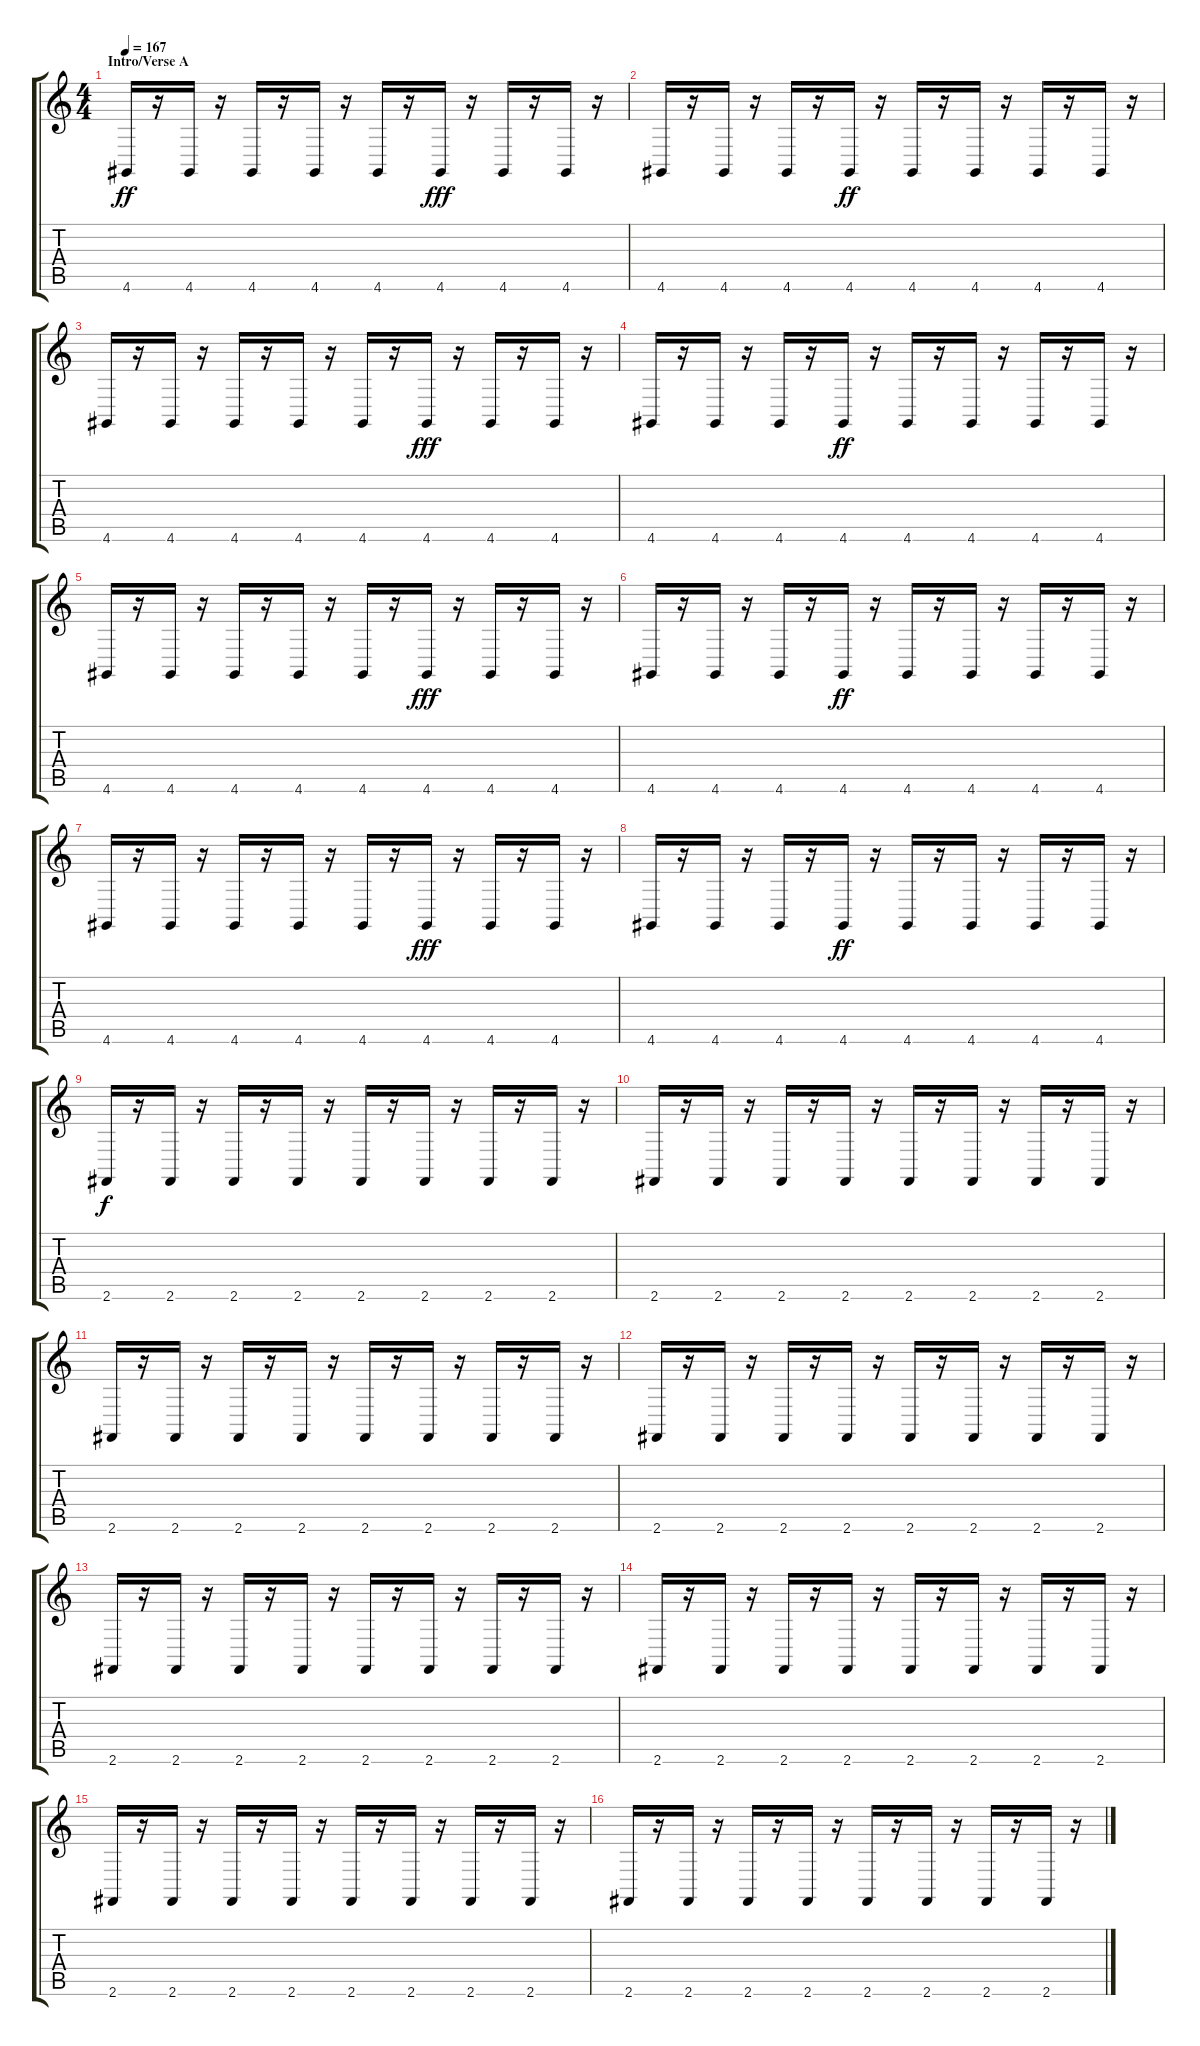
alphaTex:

\track "" {instrument tremolostrings}
\staff {score tabs}
\tuning (E4 B3 G3 D3 A2 E2) {hide}
\ts (4 4)
\section ("" "Intro/Verse A")
\tempo 167
\clef g2
\ks c
4.6.16{dy ff instrument tremolostrings} r.16 4.6.16 r.16 4.6.16 r.16 4.6.16 r.16 4.6.16 r.16 4.6.16{dy fff} r.16 4.6.16 r.16 4.6.16 r.16 |
4.6.16 r.16 4.6.16 r.16 4.6.16 r.16 4.6.16{dy ff} r.16 4.6.16 r.16 4.6.16 r.16 4.6.16 r.16 4.6.16 r.16 |
4.6.16 r.16 4.6.16 r.16 4.6.16 r.16 4.6.16 r.16 4.6.16 r.16 4.6.16{dy fff} r.16 4.6.16 r.16 4.6.16 r.16 |
4.6.16 r.16 4.6.16 r.16 4.6.16 r.16 4.6.16{dy ff} r.16 4.6.16 r.16 4.6.16 r.16 4.6.16 r.16 4.6.16 r.16 |
4.6.16 r.16 4.6.16 r.16 4.6.16 r.16 4.6.16 r.16 4.6.16 r.16 4.6.16{dy fff} r.16 4.6.16 r.16 4.6.16 r.16 |
4.6.16 r.16 4.6.16 r.16 4.6.16 r.16 4.6.16{dy ff} r.16 4.6.16 r.16 4.6.16 r.16 4.6.16 r.16 4.6.16 r.16 |
4.6.16 r.16 4.6.16 r.16 4.6.16 r.16 4.6.16 r.16 4.6.16 r.16 4.6.16{dy fff} r.16 4.6.16 r.16 4.6.16 r.16 |
4.6.16 r.16 4.6.16 r.16 4.6.16 r.16 4.6.16{dy ff} r.16 4.6.16 r.16 4.6.16 r.16 4.6.16 r.16 4.6.16 r.16 |
2.6.16{dy f} r.16 2.6.16 r.16 2.6.16 r.16 2.6.16 r.16 2.6.16 r.16 2.6.16 r.16 2.6.16 r.16 2.6.16 r.16 |
2.6.16 r.16 2.6.16 r.16 2.6.16 r.16 2.6.16 r.16 2.6.16 r.16 2.6.16 r.16 2.6.16 r.16 2.6.16 r.16 |
2.6.16 r.16 2.6.16 r.16 2.6.16 r.16 2.6.16 r.16 2.6.16 r.16 2.6.16 r.16 2.6.16 r.16 2.6.16 r.16 |
2.6.16 r.16 2.6.16 r.16 2.6.16 r.16 2.6.16 r.16 2.6.16 r.16 2.6.16 r.16 2.6.16 r.16 2.6.16 r.16 |
2.6.16 r.16 2.6.16 r.16 2.6.16 r.16 2.6.16 r.16 2.6.16 r.16 2.6.16 r.16 2.6.16 r.16 2.6.16 r.16 |
2.6.16 r.16 2.6.16 r.16 2.6.16 r.16 2.6.16 r.16 2.6.16 r.16 2.6.16 r.16 2.6.16 r.16 2.6.16 r.16 |
2.6.16 r.16 2.6.16 r.16 2.6.16 r.16 2.6.16 r.16 2.6.16 r.16 2.6.16 r.16 2.6.16 r.16 2.6.16 r.16 |
2.6.16 r.16 2.6.16 r.16 2.6.16 r.16 2.6.16 r.16 2.6.16 r.16 2.6.16 r.16 2.6.16 r.16 2.6.16 r.16
